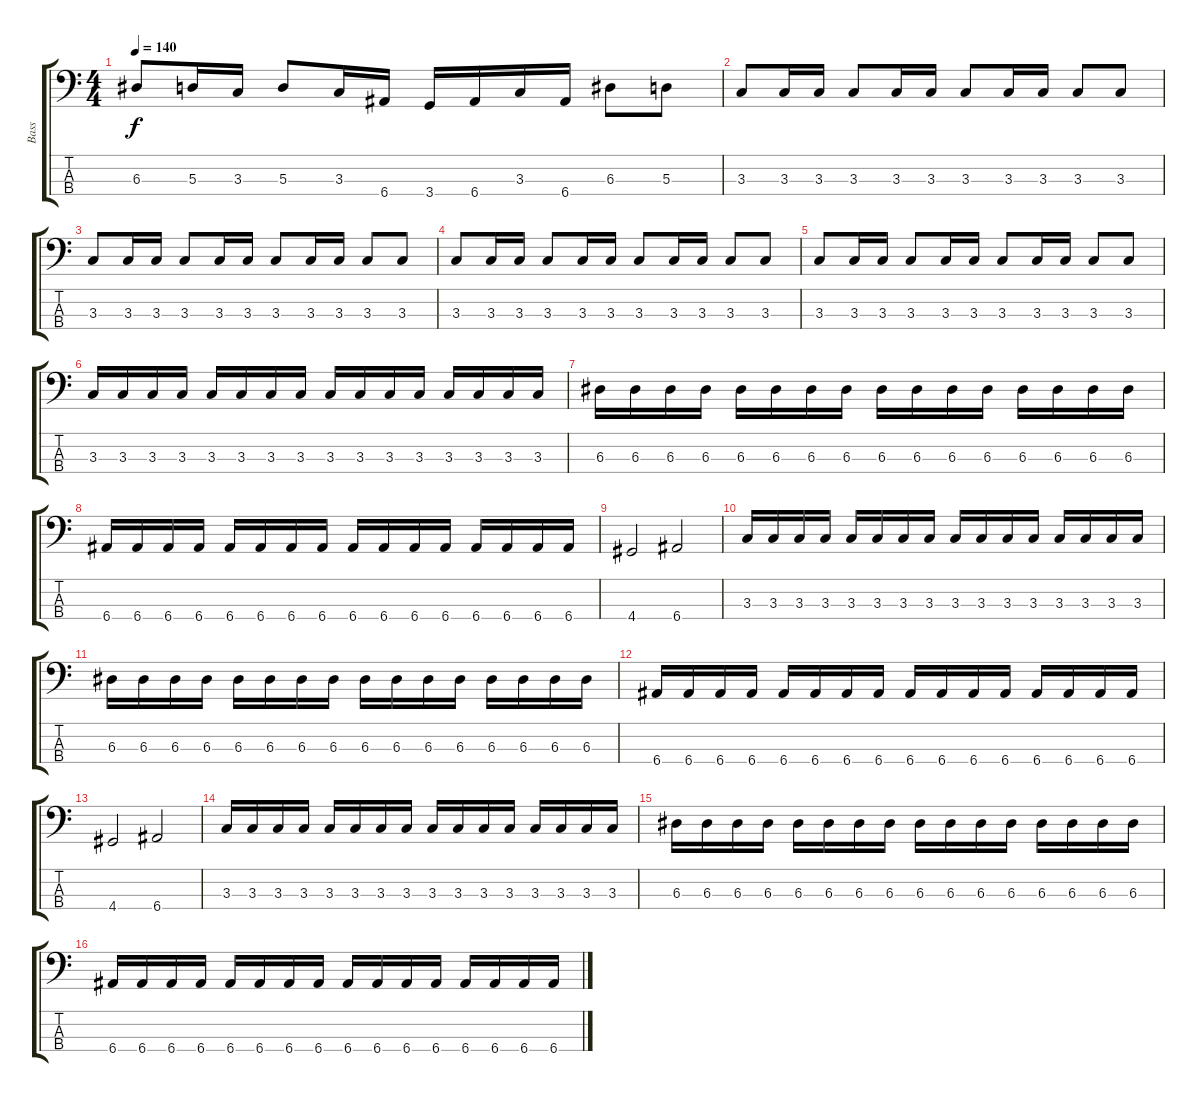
\track ("Bass" "Bass") {instrument electricbassfinger}
\staff {score tabs}
\tuning (G2 D2 A1 E1) {hide}
\ts (4 4)
\tempo 140
\clef f4
\ks c
6.3.8{dy f} 5.3.16 3.3.16 5.3.8 3.3.16 6.4.16 3.4.16 6.4.16 3.3.16 6.4.16 6.3.8 5.3.8 |
3.3.8 3.3.16 3.3.16 3.3.8 3.3.16 3.3.16 3.3.8 3.3.16 3.3.16 3.3.8 3.3.8 |
3.3.8 3.3.16 3.3.16 3.3.8 3.3.16 3.3.16 3.3.8 3.3.16 3.3.16 3.3.8 3.3.8 |
3.3.8 3.3.16 3.3.16 3.3.8 3.3.16 3.3.16 3.3.8 3.3.16 3.3.16 3.3.8 3.3.8 |
3.3.8 3.3.16 3.3.16 3.3.8 3.3.16 3.3.16 3.3.8 3.3.16 3.3.16 3.3.8 3.3.8 |
3.3.16 3.3.16 3.3.16 3.3.16 3.3.16 3.3.16 3.3.16 3.3.16 3.3.16 3.3.16 3.3.16 3.3.16 3.3.16 3.3.16 3.3.16 3.3.16 |
6.3.16 6.3.16 6.3.16 6.3.16 6.3.16 6.3.16 6.3.16 6.3.16 6.3.16 6.3.16 6.3.16 6.3.16 6.3.16 6.3.16 6.3.16 6.3.16 |
6.4.16 6.4.16 6.4.16 6.4.16 6.4.16 6.4.16 6.4.16 6.4.16 6.4.16 6.4.16 6.4.16 6.4.16 6.4.16 6.4.16 6.4.16 6.4.16 |
4.4.2 6.4.2 |
3.3.16 3.3.16 3.3.16 3.3.16 3.3.16 3.3.16 3.3.16 3.3.16 3.3.16 3.3.16 3.3.16 3.3.16 3.3.16 3.3.16 3.3.16 3.3.16 |
6.3.16 6.3.16 6.3.16 6.3.16 6.3.16 6.3.16 6.3.16 6.3.16 6.3.16 6.3.16 6.3.16 6.3.16 6.3.16 6.3.16 6.3.16 6.3.16 |
6.4.16 6.4.16 6.4.16 6.4.16 6.4.16 6.4.16 6.4.16 6.4.16 6.4.16 6.4.16 6.4.16 6.4.16 6.4.16 6.4.16 6.4.16 6.4.16 |
4.4.2 6.4.2 |
3.3.16 3.3.16 3.3.16 3.3.16 3.3.16 3.3.16 3.3.16 3.3.16 3.3.16 3.3.16 3.3.16 3.3.16 3.3.16 3.3.16 3.3.16 3.3.16 |
6.3.16 6.3.16 6.3.16 6.3.16 6.3.16 6.3.16 6.3.16 6.3.16 6.3.16 6.3.16 6.3.16 6.3.16 6.3.16 6.3.16 6.3.16 6.3.16 |
6.4.16 6.4.16 6.4.16 6.4.16 6.4.16 6.4.16 6.4.16 6.4.16 6.4.16 6.4.16 6.4.16 6.4.16 6.4.16 6.4.16 6.4.16 6.4.16
